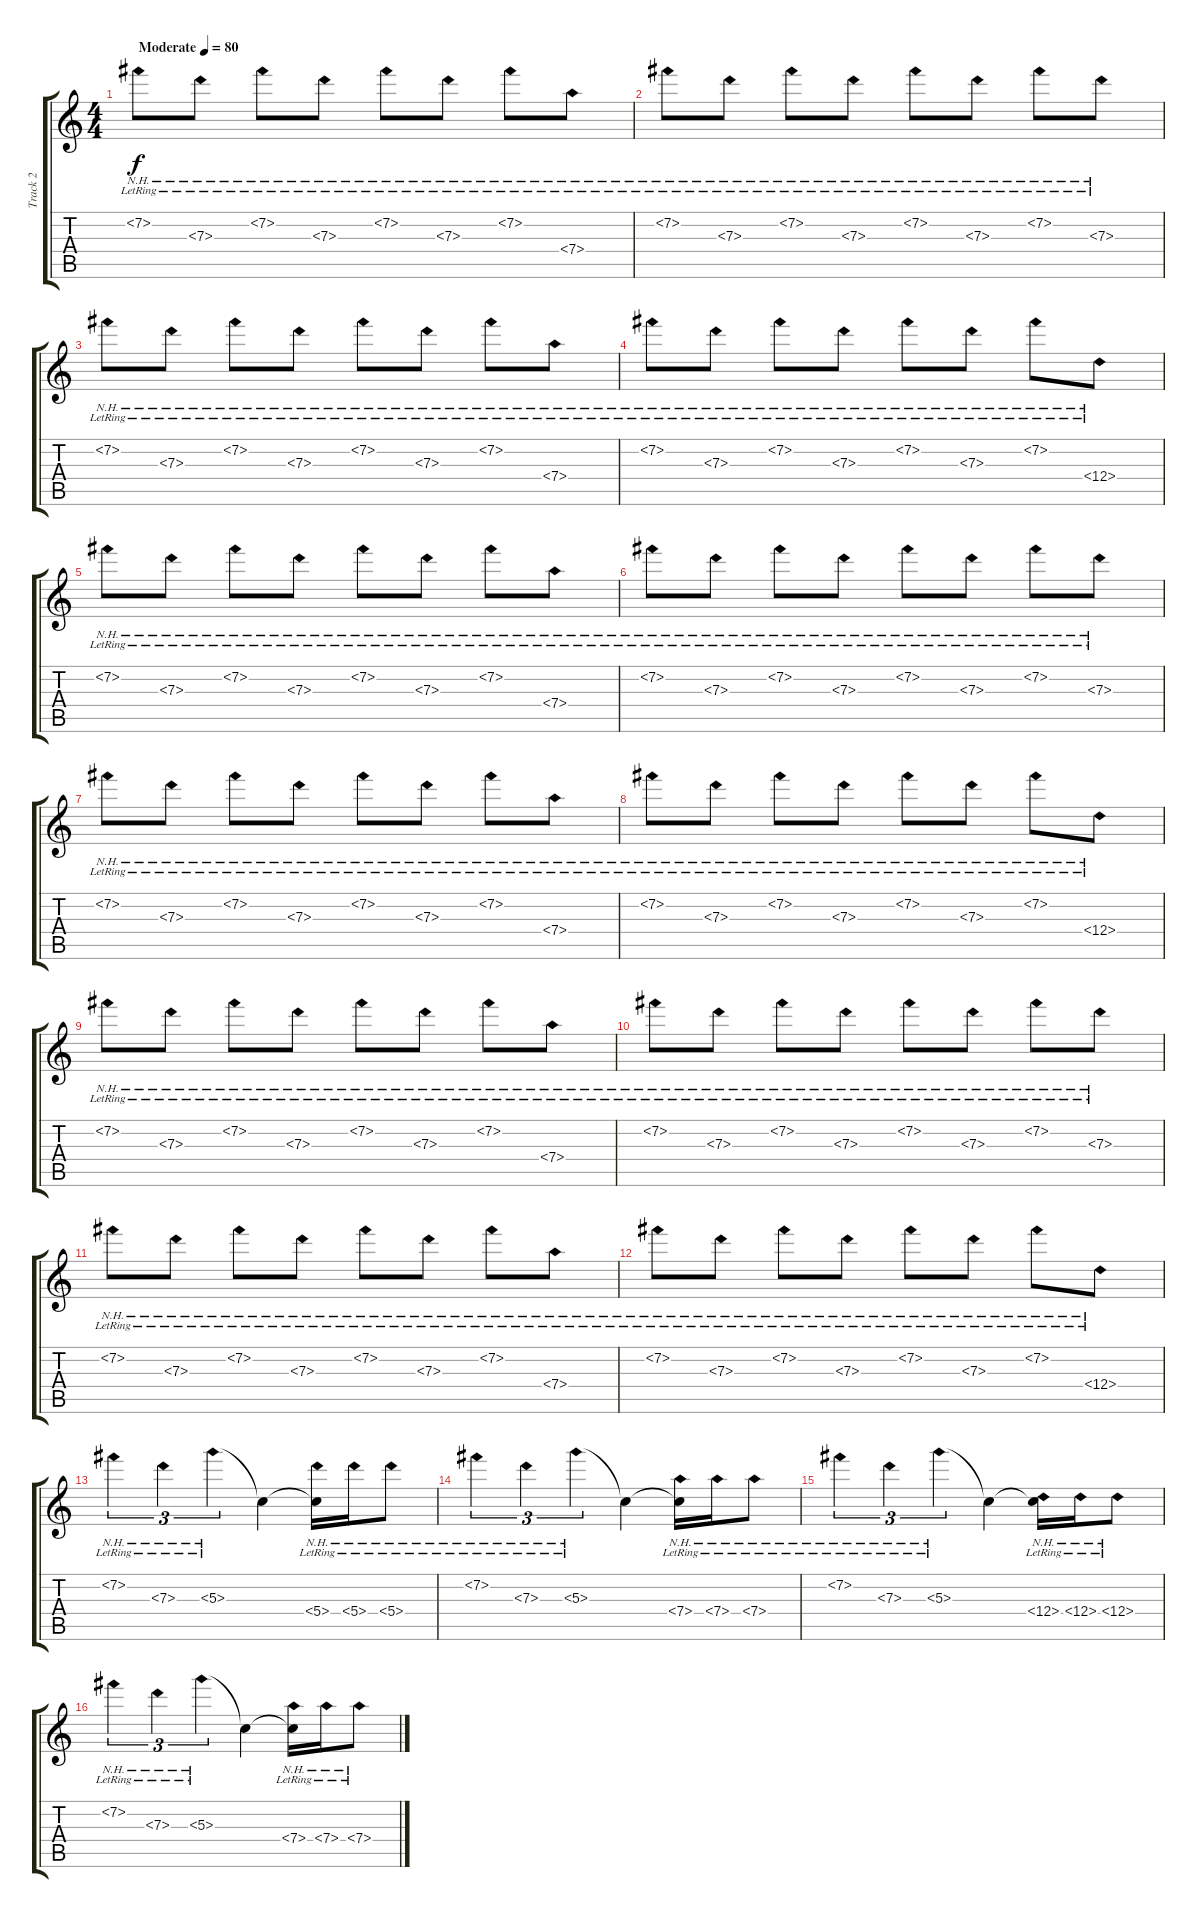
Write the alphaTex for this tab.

\track ("Track 2" "Track 2") {instrument acousticguitarsteel}
\staff {score tabs}
\tuning (E4 B3 G3 D3 A2 E2) {hide}
\ts (4 4)
\tempo (80 "Moderate")
\clef g2
\ks c
7.2{nh lr}.8{dy f instrument acousticguitarsteel} 7.3{nh lr}.8 7.2{nh lr}.8 7.3{nh lr}.8 7.2{nh lr}.8 7.3{nh lr}.8 7.2{nh lr}.8 7.4{nh lr}.8 |
7.2{nh lr}.8 7.3{nh lr}.8 7.2{nh lr}.8 7.3{nh lr}.8 7.2{nh lr}.8 7.3{nh lr}.8 7.2{nh lr}.8 7.3{nh lr}.8 |
7.2{nh lr}.8 7.3{nh lr}.8 7.2{nh lr}.8 7.3{nh lr}.8 7.2{nh lr}.8 7.3{nh lr}.8 7.2{nh lr}.8 7.4{nh lr}.8 |
7.2{nh lr}.8 7.3{nh lr}.8 7.2{nh lr}.8 7.3{nh lr}.8 7.2{nh lr}.8 7.3{nh lr}.8 7.2{nh lr}.8 12.4{nh lr}.8 |
7.2{nh lr}.8 7.3{nh lr}.8 7.2{nh lr}.8 7.3{nh lr}.8 7.2{nh lr}.8 7.3{nh lr}.8 7.2{nh lr}.8 7.4{nh lr}.8 |
7.2{nh lr}.8 7.3{nh lr}.8 7.2{nh lr}.8 7.3{nh lr}.8 7.2{nh lr}.8 7.3{nh lr}.8 7.2{nh lr}.8 7.3{nh lr}.8 |
7.2{nh lr}.8 7.3{nh lr}.8 7.2{nh lr}.8 7.3{nh lr}.8 7.2{nh lr}.8 7.3{nh lr}.8 7.2{nh lr}.8 7.4{nh lr}.8 |
7.2{nh lr}.8 7.3{nh lr}.8 7.2{nh lr}.8 7.3{nh lr}.8 7.2{nh lr}.8 7.3{nh lr}.8 7.2{nh lr}.8 12.4{nh lr}.8 |
7.2{nh lr}.8 7.3{nh lr}.8 7.2{nh lr}.8 7.3{nh lr}.8 7.2{nh lr}.8 7.3{nh lr}.8 7.2{nh lr}.8 7.4{nh lr}.8 |
7.2{nh lr}.8 7.3{nh lr}.8 7.2{nh lr}.8 7.3{nh lr}.8 7.2{nh lr}.8 7.3{nh lr}.8 7.2{nh lr}.8 7.3{nh lr}.8 |
7.2{nh lr}.8 7.3{nh lr}.8 7.2{nh lr}.8 7.3{nh lr}.8 7.2{nh lr}.8 7.3{nh lr}.8 7.2{nh lr}.8 7.4{nh lr}.8 |
7.2{nh lr}.8 7.3{nh lr}.8 7.2{nh lr}.8 7.3{nh lr}.8 7.2{nh lr}.8 7.3{nh lr}.8 7.2{nh lr}.8 12.4{nh lr}.8 |
7.2{nh lr}.4{tu (3 2)} 7.3{nh lr}.4{tu (3 2)} 5.3{nh lr}.4{tu (3 2)} 5.3{t}.4 (5.3{t} 5.4{nh lr}).16 5.4{nh lr}.16 5.4{nh lr}.8 |
7.2{nh lr}.4{tu (3 2)} 7.3{nh lr}.4{tu (3 2)} 5.3{nh lr}.4{tu (3 2)} 5.3{t}.4 (5.3{t} 7.4{nh lr}).16 7.4{nh lr}.16 7.4{nh lr}.8 |
7.2{nh lr}.4{tu (3 2)} 7.3{nh lr}.4{tu (3 2)} 5.3{nh lr}.4{tu (3 2)} 5.3{t}.4 (5.3{t} 12.4{nh lr}).16 12.4{nh lr}.16 12.4{nh lr}.8 |
7.2{nh lr}.4{tu (3 2)} 7.3{nh lr}.4{tu (3 2)} 5.3{nh lr}.4{tu (3 2)} 5.3{t}.4 (5.3{t} 7.4{nh lr}).16 7.4{nh lr}.16 7.4{nh lr}.8
